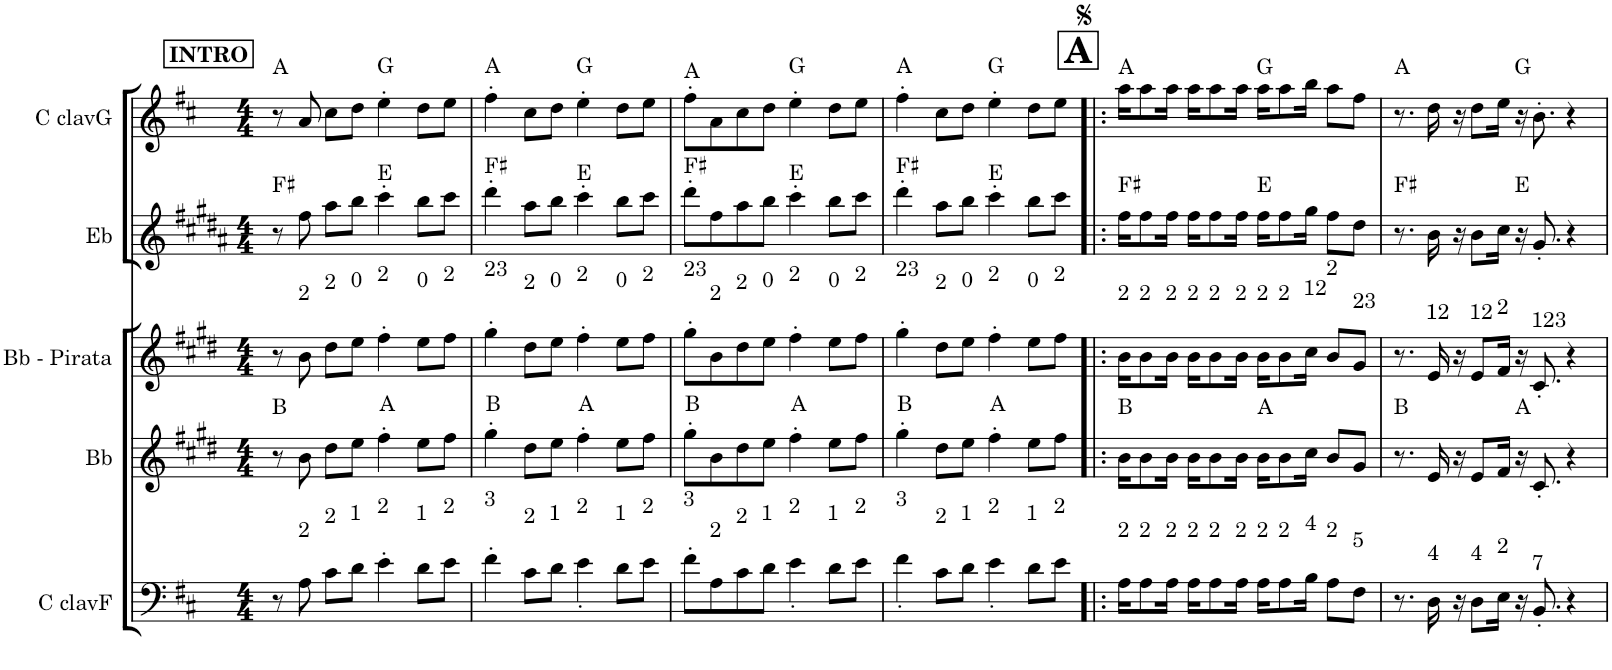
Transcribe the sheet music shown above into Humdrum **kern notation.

**kern	**kern	**harte	**kern	**kern	**harte	**kern	**harte
*part5	*part4	*part4	*part3	*part2	*part2	*part1	*part1
*staff5	*staff4	*	*staff3	*staff2	*	*staff1	*
*I"C clavF	*I"Bb	*	*I"Bb - Pirata	*I"Eb	*	*I"C clavG	*
*clefF4	*clefG2	*	*clefG2	*clefG2	*	*clefG2	*
*	*Trd1c2	*	*Trd1c2	*Trd5c9	*	*	*
*k[f#c#]	*k[f#c#g#d#]	*	*k[f#c#g#d#]	*k[f#c#g#d#a#]	*	*k[f#c#]	*
*D:	*E:	*	*E:	*B:	*	*D:	*
*M4/4	*M4/4	*	*M4/4	*M4/4	*	*M4/4	*
!!LO:REH:place=s1:a:B:cj:t=INTRO
=1	=1	=1	=1	=1	=1	=1	=1
8r	8r	B:maj	8r	8r	F#:maj	8r	A:maj
!	!	!	!LO:TX:a:t=2	!	!	!	!
!LO:TX:a:t=2	!	!	!	!	!	!	!
8A\	8b\	.	8b\	8ff#\	.	8a/	.
!	!	!	!LO:TX:a:t=2	!	!	!	!
!LO:TX:a:t=2	!	!	!	!	!	!	!
8c#\L	8dd#\L	.	8dd#\L	8aa#\L	.	8cc#\L	.
!	!	!	!LO:TX:a:t=0	!	!	!	!
!LO:TX:a:t=1	!	!	!	!	!	!	!
8d\J	8ee\J	.	8ee\J	8bb\J	.	8dd\J	.
!	!	!	!LO:TX:a:t=2	!	!	!	!
!LO:TX:a:t=2	!	!	!	!	!	!	!
4e'>\	4ff#'>\	A:maj	4ff#'>\	4ccc#'\	E:maj	4ee'>\	G:maj
!	!	!	!LO:TX:a:t=0	!	!	!	!
!LO:TX:a:t=1	!	!	!	!	!	!	!
8d\L	8ee\L	.	8ee\L	8bb\L	.	8dd\L	.
!	!	!	!LO:TX:a:t=2	!	!	!	!
!LO:TX:a:t=2	!	!	!	!	!	!	!
8e\J	8ff#\J	.	8ff#\J	8ccc#\J	.	8ee\J	.
=2	=2	=2	=2	=2	=2	=2	=2
!	!	!	!LO:TX:a:t=23	!	!	!	!
!LO:TX:a:t=3	!	!	!	!	!	!	!
4f#'>\	4gg#'>\	B:maj	4gg#'>\	4ddd#'\	F#:maj	4ff#'>\	A:maj
!	!	!	!LO:TX:a:t=2	!	!	!	!
!LO:TX:a:t=2	!	!	!	!	!	!	!
8c#\L	8dd#\L	.	8dd#\L	8aa#\L	.	8cc#\L	.
!	!	!	!LO:TX:a:t=0	!	!	!	!
!LO:TX:a:t=1	!	!	!	!	!	!	!
8d\J	8ee\J	.	8ee\J	8bb\J	.	8dd\J	.
!	!	!	!LO:TX:a:t=2	!	!	!	!
!LO:TX:a:t=2	!	!	!	!	!	!	!
4e'<\	4ff#'>\	A:maj	4ff#'>\	4ccc#'\	E:maj	4ee'>\	G:maj
!	!	!	!LO:TX:a:t=0	!	!	!	!
!LO:TX:a:t=1	!	!	!	!	!	!	!
8d\L	8ee\L	.	8ee\L	8bb\L	.	8dd\L	.
!	!	!	!LO:TX:a:t=2	!	!	!	!
!LO:TX:a:t=2	!	!	!	!	!	!	!
8e\J	8ff#\J	.	8ff#\J	8ccc#\J	.	8ee\J	.
=3	=3	=3	=3	=3	=3	=3	=3
!	!	!	!LO:TX:a:t=23	!	!	!	!
!LO:TX:a:t=3	!	!	!	!	!	!	!
8f#'>\L	8gg#'>\L	B:maj	8gg#'>\L	8ddd#'\L	F#:maj	8ff#'>\L	A:maj
!	!	!	!LO:TX:a:t=2	!	!	!	!
!LO:TX:a:t=2	!	!	!	!	!	!	!
8A\	8b\	.	8b\	8ff#\	.	8a\	.
!	!	!	!LO:TX:a:t=2	!	!	!	!
!LO:TX:a:t=2	!	!	!	!	!	!	!
8c#\	8dd#\	.	8dd#\	8aa#\	.	8cc#\	.
!	!	!	!LO:TX:a:t=0	!	!	!	!
!LO:TX:a:t=1	!	!	!	!	!	!	!
8d\J	8ee\J	.	8ee\J	8bb\J	.	8dd\J	.
!	!	!	!LO:TX:a:t=2	!	!	!	!
!LO:TX:a:t=2	!	!	!	!	!	!	!
4e'<\	4ff#'>\	A:maj	4ff#'>\	4ccc#'\	E:maj	4ee'>\	G:maj
!	!	!	!LO:TX:a:t=0	!	!	!	!
!LO:TX:a:t=1	!	!	!	!	!	!	!
8d\L	8ee\L	.	8ee\L	8bb\L	.	8dd\L	.
!	!	!	!LO:TX:a:t=2	!	!	!	!
!LO:TX:a:t=2	!	!	!	!	!	!	!
8e\J	8ff#\J	.	8ff#\J	8ccc#\J	.	8ee\J	.
=4	=4	=4	=4	=4	=4	=4	=4
!	!	!	!LO:TX:a:t=23	!	!	!	!
!LO:TX:a:t=3	!	!	!	!	!	!	!
4f#'<\	4gg#'>\	B:maj	4gg#'>\	4ddd#'\	F#:maj	4ff#'>\	A:maj
!	!	!	!LO:TX:a:t=2	!	!	!	!
!LO:TX:a:t=2	!	!	!	!	!	!	!
8c#\L	8dd#\L	.	8dd#\L	8aa#\L	.	8cc#\L	.
!	!	!	!LO:TX:a:t=0	!	!	!	!
!LO:TX:a:t=1	!	!	!	!	!	!	!
8d\J	8ee\J	.	8ee\J	8bb\J	.	8dd\J	.
!	!	!	!LO:TX:a:t=2	!	!	!	!
!LO:TX:a:t=2	!	!	!	!	!	!	!
4e'<\	4ff#'>\	A:maj	4ff#'>\	4ccc#'\	E:maj	4ee'>\	G:maj
!	!	!	!LO:TX:a:t=0	!	!	!	!
!LO:TX:a:t=1	!	!	!	!	!	!	!
8d\L	8ee\L	.	8ee\L	8bb\L	.	8dd\L	.
!	!	!	!LO:TX:a:t=2	!	!	!	!
!LO:TX:a:t=2	!	!	!	!	!	!	!
8e\J	8ff#\J	.	8ff#\J	8ccc#\J	.	8ee\J	.
!!LO:REH:place=s1:a:B:cj:fs=18.5691:t=A
=5!|:	=5!|:	=5!|:	=5!|:	=5!|:	=5!|:	=5!|:	=5!|:
!	!	!	!LO:TX:a:t=2	!	!	!	!
!LO:TX:a:t=2	!	!	!	!	!	!	!
16A\KL	16b\KL	B:maj	16b\KL	16ff#\KL	F#:maj	16aa\KL	A:maj
!	!	!	!LO:TX:a:t=2	!	!	!	!
!LO:TX:a:t=2	!	!	!	!	!	!	!
8A\	8b\	.	8b\	8ff#\	.	8aa\	.
!	!	!	!LO:TX:a:t=2	!	!	!	!
!LO:TX:a:t=2	!	!	!	!	!	!	!
16A\Jk	16b\Jk	.	16b\Jk	16ff#\Jk	.	16aa\Jk	.
!	!	!	!LO:TX:a:t=2	!	!	!	!
!LO:TX:a:t=2	!	!	!	!	!	!	!
16A\KL	16b\KL	.	16b\KL	16ff#\KL	.	16aa\KL	.
!	!	!	!LO:TX:a:t=2	!	!	!	!
!LO:TX:a:t=2	!	!	!	!	!	!	!
8A\	8b\	.	8b\	8ff#\	.	8aa\	.
!	!	!	!LO:TX:a:t=2	!	!	!	!
!LO:TX:a:t=2	!	!	!	!	!	!	!
16A\Jk	16b\Jk	.	16b\Jk	16ff#\Jk	.	16aa\Jk	.
!	!	!	!LO:TX:a:t=2	!	!	!	!
!LO:TX:a:t=2	!	!	!	!	!	!	!
16A\KL	16b\KL	A:maj	16b\KL	16ff#\KL	E:maj	16aa\KL	G:maj
!	!	!	!LO:TX:a:t=2	!	!	!	!
!LO:TX:a:t=2	!	!	!	!	!	!	!
8A\	8b\	.	8b\	8ff#\	.	8aa\	.
!	!	!	!LO:TX:a:t=12	!	!	!	!
!LO:TX:a:t=4	!	!	!	!	!	!	!
16B\Jk	16cc#\Jk	.	16cc#\Jk	16gg#\Jk	.	16bb\Jk	.
!	!	!	!LO:TX:a:t=2	!	!	!	!
!LO:TX:a:t=2	!	!	!	!	!	!	!
8A\L	8b/L	.	8b/L	8ff#\L	.	8aa\L	.
!	!	!	!LO:TX:a:t=23	!	!	!	!
!LO:TX:a:t=5	!	!	!	!	!	!	!
8F#\J	8g#/J	.	8g#/J	8dd#\J	.	8ff#\J	.
=6	=6	=6	=6	=6	=6	=6	=6
8.r	8.r	B:maj	8.r	8.r	F#:maj	8.r	A:maj
!	!	!	!LO:TX:a:t=12	!	!	!	!
!LO:TX:a:t=4	!	!	!	!	!	!	!
16D\	16e/	.	16e/	16b\	.	16dd\	.
16r	16r	.	16r	16r	.	16r	.
!	!	!	!LO:TX:a:t=12	!	!	!	!
!LO:TX:a:t=4	!	!	!	!	!	!	!
8D\L	8e/L	.	8e/L	8b\L	.	8dd\L	.
!	!	!	!LO:TX:a:t=2	!	!	!	!
!LO:TX:a:t=2	!	!	!	!	!	!	!
16E\Jk	16f#/Jk	.	16f#/Jk	16cc#\Jk	.	16ee\Jk	.
16r	16r	A:maj	16r	16r	E:maj	16r	G:maj
!	!	!	!LO:TX:a:t=123	!	!	!	!
!LO:TX:a:t=7	!	!	!	!	!	!	!
8.BB'/	8.c#'/	.	8.c#'/	8.g#'/	.	8.b'\	.
4r	4r	.	4r	4r	.	4r	.
=	=	=	=	=	=	=	=
*-	*-	*-	*-	*-	*-	*-	*-
